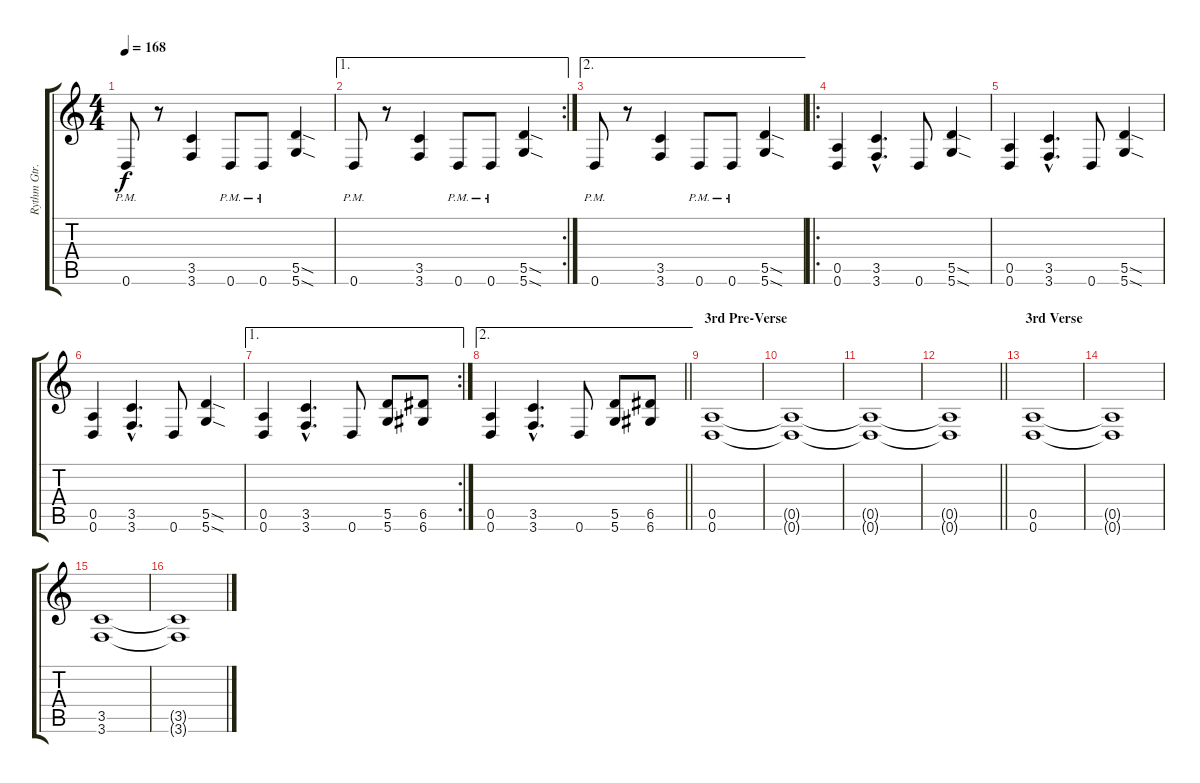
\track ("Rythm Gtr. (J. Laukkonen)" "Rythm Gtr.") {instrument distortionguitar}
\staff {score tabs}
\tuning (E4 B3 G3 D3 A2 D2) {hide}
\ts (4 4)
\tempo 168
\clef g2
\ks c
0.6{pm}.8{dy f} r.8 (3.5 3.6).4 0.6{pm}.8 0.6{pm}.8 (5.5{sod} 5.6{sod}).4 |
\ae 1
\rc 2
0.6{pm}.8 r.8 (3.5 3.6).4 0.6{pm}.8 0.6{pm}.8 (5.5{sod} 5.6{sod}).4 |
\ae 2
0.6{pm}.8 r.8 (3.5 3.6).4 0.6{pm}.8 0.6{pm}.8 (5.5{sod} 5.6{sod}).4 |
\ro
(0.5 0.6).4 (3.5{hac} 3.6{hac}).4{d} 0.6.8 (5.5{sod} 5.6{sod}).4 |
(0.5 0.6).4 (3.5{hac} 3.6{hac}).4{d} 0.6.8 (5.5{sod} 5.6{sod}).4 |
(0.5 0.6).4 (3.5{hac} 3.6{hac}).4{d} 0.6.8 (5.5{sod} 5.6{sod}).4 |
\ae 1
\rc 2
(0.5 0.6).4 (3.5{hac} 3.6{hac}).4{d} 0.6.8 (5.5 5.6).8 (6.5 6.6).8 |
\ae 2
\barLineRight lightlight
(0.5 0.6).4 (3.5{hac} 3.6{hac}).4{d} 0.6.8 (5.5 5.6).8 (6.5 6.6).8 |
\section ("" "3rd Pre-Verse")
(0.5 0.6).1 |
(0.5{t} 0.6{t}).1 |
(0.5{t} 0.6{t}).1 |
\barLineRight lightlight
(0.5{t} 0.6{t}).1 |
\section ("" "3rd Verse")
(0.5 0.6).1 |
(0.5{t} 0.6{t}).1 |
(3.5 3.6).1 |
(3.5{t} 3.6{t}).1
